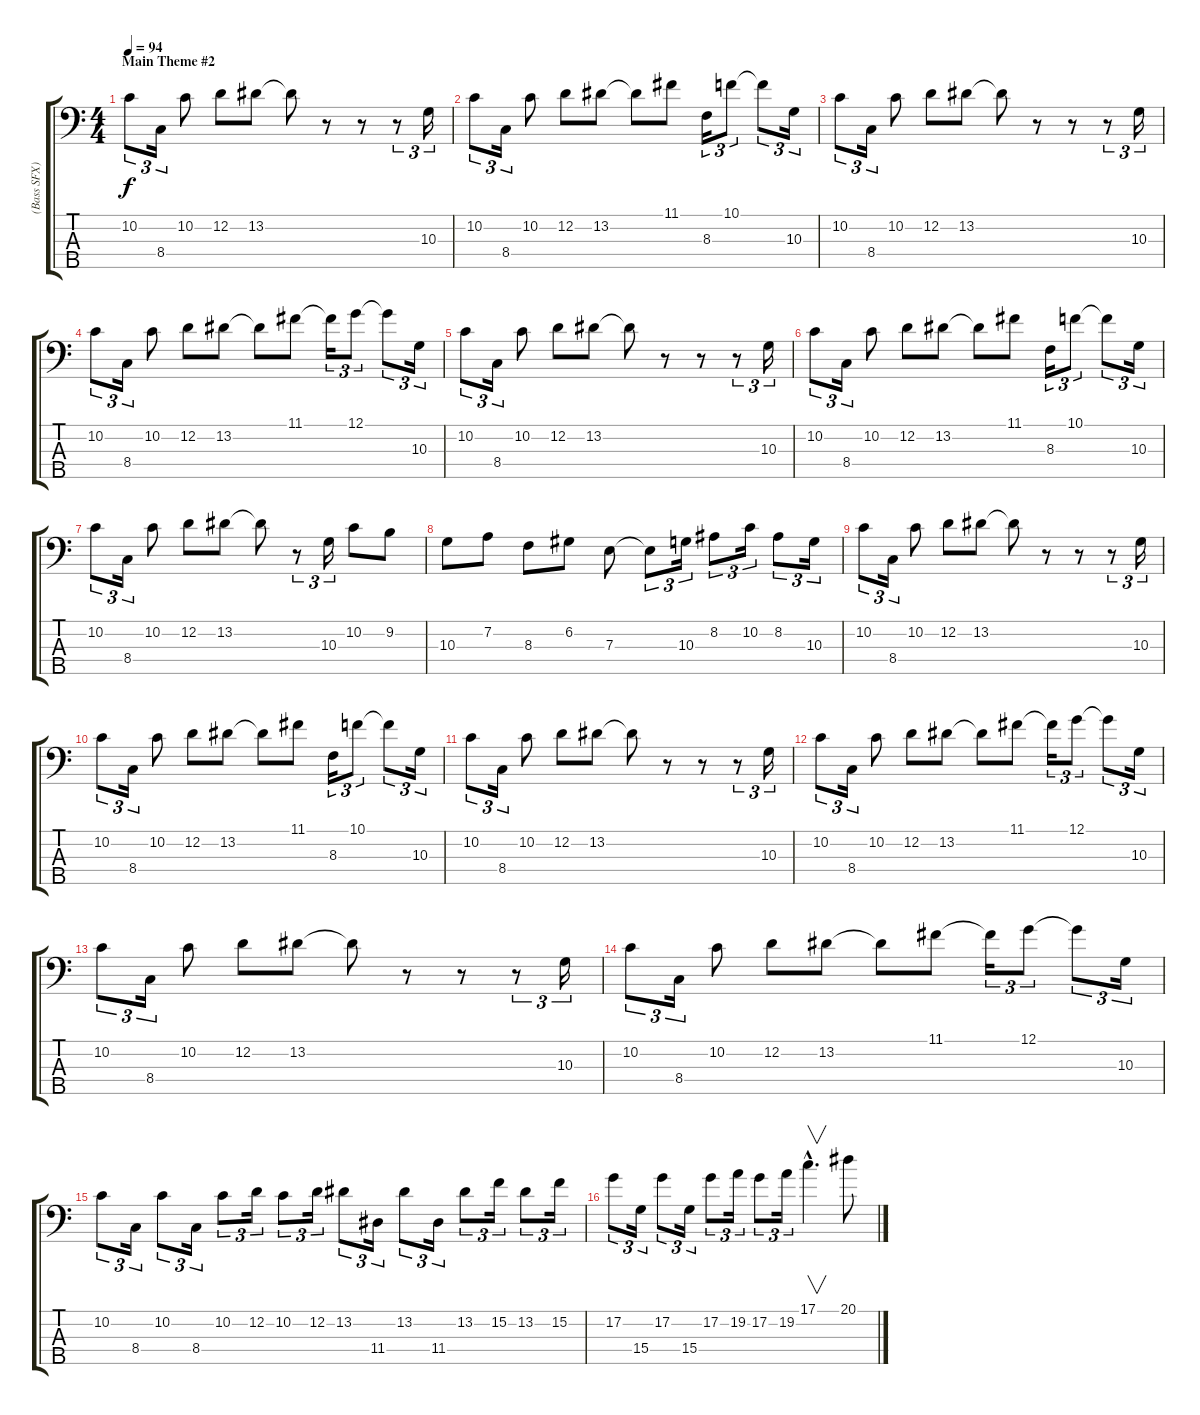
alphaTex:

\track ("(Bass SFX)" "(Bass SFX)") {instrument electricbasspick}
\staff {score tabs}
\tuning (G2 D2 A1 E1 B0) {hide}
\ts (4 4)
\section ("" "Main Theme #2")
\tempo 94
\clef f4
\ks c
10.2.8{tu (3 2) dy f} 8.4.16{tu (3 2)} 10.2.8 12.2.8 13.2.8 13.2{t}.8 r.8 r.8 r.8{tu (3 2)} 10.3.16{tu (3 2)} |
10.2.8{tu (3 2)} 8.4.16{tu (3 2)} 10.2.8 12.2.8 13.2.8 13.2{t}.8 11.1.8 8.3.16{tu (3 2)} 10.1.8{tu (3 2)} 10.1{t}.8{tu (3 2)} 10.3.16{tu (3 2)} |
10.2.8{tu (3 2)} 8.4.16{tu (3 2)} 10.2.8 12.2.8 13.2.8 13.2{t}.8 r.8 r.8 r.8{tu (3 2)} 10.3.16{tu (3 2)} |
10.2.8{tu (3 2)} 8.4.16{tu (3 2)} 10.2.8 12.2.8 13.2.8 13.2{t}.8 11.1.8 11.1{t}.16{tu (3 2)} 12.1.8{tu (3 2)} 12.1{t}.8{tu (3 2)} 10.3.16{tu (3 2)} |
10.2.8{tu (3 2)} 8.4.16{tu (3 2)} 10.2.8 12.2.8 13.2.8 13.2{t}.8 r.8 r.8 r.8{tu (3 2)} 10.3.16{tu (3 2)} |
10.2.8{tu (3 2)} 8.4.16{tu (3 2)} 10.2.8 12.2.8 13.2.8 13.2{t}.8 11.1.8 8.3.16{tu (3 2)} 10.1.8{tu (3 2)} 10.1{t}.8{tu (3 2)} 10.3.16{tu (3 2)} |
10.2.8{tu (3 2)} 8.4.16{tu (3 2)} 10.2.8 12.2.8 13.2.8 13.2{t}.8 r.8{tu (3 2)} 10.3.16{tu (3 2)} 10.2.8 9.2.8 |
10.3.8 7.2.8 8.3.8 6.2.8 7.3.8 7.3{t}.8{tu (3 2)} 10.3.16{tu (3 2)} 8.2.8{tu (3 2)} 10.2.16{tu (3 2)} 8.2.8{tu (3 2)} 10.3.16{tu (3 2)} |
10.2.8{tu (3 2)} 8.4.16{tu (3 2)} 10.2.8 12.2.8 13.2.8 13.2{t}.8 r.8 r.8 r.8{tu (3 2)} 10.3.16{tu (3 2)} |
10.2.8{tu (3 2)} 8.4.16{tu (3 2)} 10.2.8 12.2.8 13.2.8 13.2{t}.8 11.1.8 8.3.16{tu (3 2)} 10.1.8{tu (3 2)} 10.1{t}.8{tu (3 2)} 10.3.16{tu (3 2)} |
10.2.8{tu (3 2)} 8.4.16{tu (3 2)} 10.2.8 12.2.8 13.2.8 13.2{t}.8 r.8 r.8 r.8{tu (3 2)} 10.3.16{tu (3 2)} |
10.2.8{tu (3 2)} 8.4.16{tu (3 2)} 10.2.8 12.2.8 13.2.8 13.2{t}.8 11.1.8 11.1{t}.16{tu (3 2)} 12.1.8{tu (3 2)} 12.1{t}.8{tu (3 2)} 10.3.16{tu (3 2)} |
10.2.8{tu (3 2)} 8.4.16{tu (3 2)} 10.2.8 12.2.8 13.2.8 13.2{t}.8 r.8 r.8 r.8{tu (3 2)} 10.3.16{tu (3 2)} |
10.2.8{tu (3 2)} 8.4.16{tu (3 2)} 10.2.8 12.2.8 13.2.8 13.2{t}.8 11.1.8 11.1{t}.16{tu (3 2)} 12.1.8{tu (3 2)} 12.1{t}.8{tu (3 2)} 10.3.16{tu (3 2)} |
10.2.8{tu (3 2)} 8.4.16{tu (3 2)} 10.2.8{tu (3 2)} 8.4.16{tu (3 2)} 10.2.8{tu (3 2)} 12.2.16{tu (3 2)} 10.2.8{tu (3 2)} 12.2.16{tu (3 2)} 13.2.8{tu (3 2)} 11.4.16{tu (3 2)} 13.2.8{tu (3 2)} 11.4.16{tu (3 2)} 13.2.8{tu (3 2)} 15.2.16{tu (3 2)} 13.2.8{tu (3 2)} 15.2.16{tu (3 2)} |
17.2.8{tu (3 2)} 15.4.16{tu (3 2)} 17.2.8{tu (3 2)} 15.4.16{tu (3 2)} 17.2.8{tu (3 2)} 19.2.16{tu (3 2)} 17.2.8{tu (3 2)} 19.2.16{tu (3 2)} 17.1{hac}.4{v d} 20.1.8
